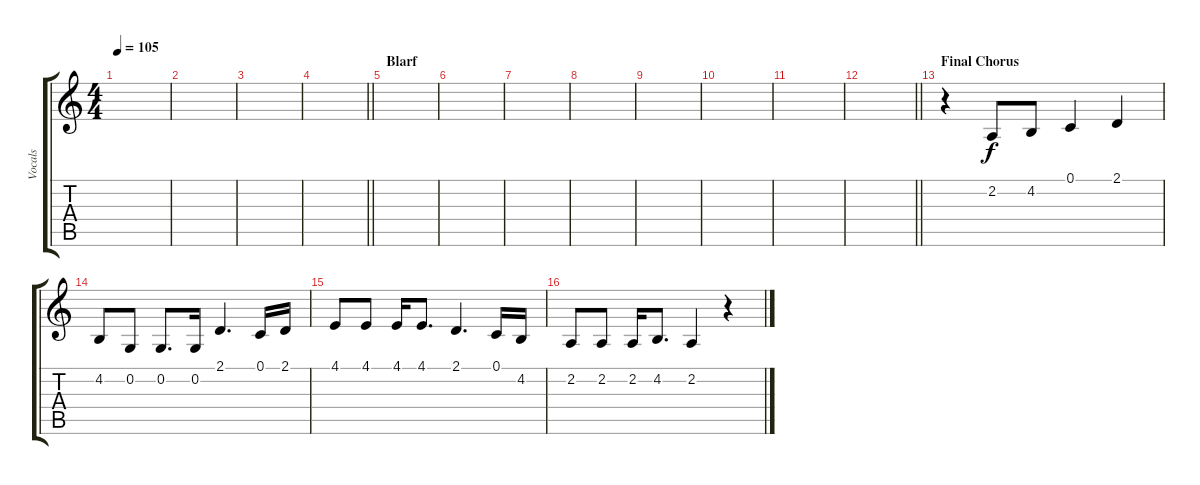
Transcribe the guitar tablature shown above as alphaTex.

\track ("Vocals" "Vocals") {instrument lead6voice}
\staff {score tabs}
\tuning (C4 G3 Eb3 Bb2 F2 C2) {hide}
\ts (4 4)
\tempo 105
\clef g2
\ks c
|
|
|
\barLineRight lightlight
|
\section ("" "Blarf")
|
|
|
|
|
|
|
\barLineRight lightlight
|
\section ("" "Final Chorus")
r.4 2.2.8 4.2.8 0.1.4 2.1.4 |
4.2.8 0.2.8 0.2.8{d} 0.2.16 2.1.4{d} 0.1.16 2.1.16 |
4.1.8 4.1.8 4.1.16 4.1.8{d} 2.1.4{d} 0.1.16 4.2.16 |
2.2.8 2.2.8 2.2.16 4.2.8{d} 2.2.4 r.4
